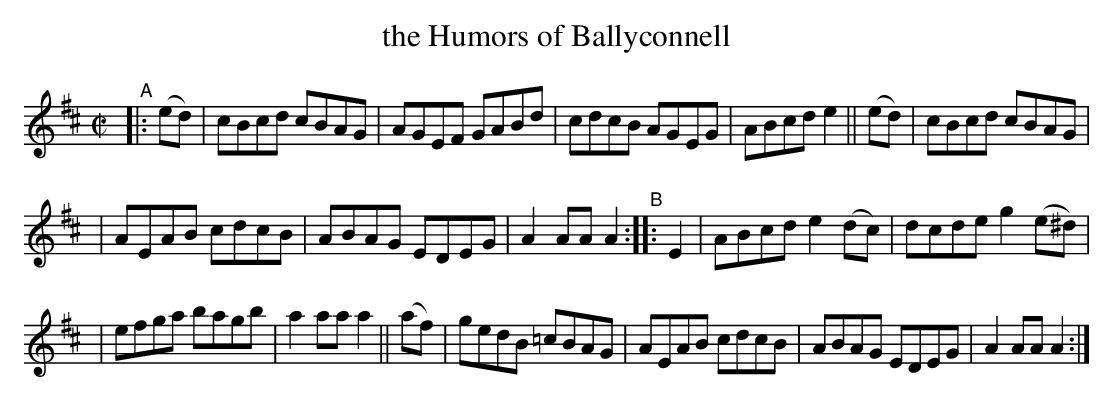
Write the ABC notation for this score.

X:1
T: the Humors of Ballyconnell
M: C|
L: 1/8
K: Amix
"^A"|: (ed) | cBcd cBAG | AGEF GABd | cdcB AGEG | ABcd e2 || (ed) | cBcd cBAG |
| AEAB cdcB | ABAG EDEG | A2AA A2 "^B":: E2 | ABcd e2(dc) | dcde g2(e^d) |
| efga bagb | a2aa a2 || (af) | gedB =cBAG | AEAB cdcB | ABAG EDEG | A2AA A2 :|
